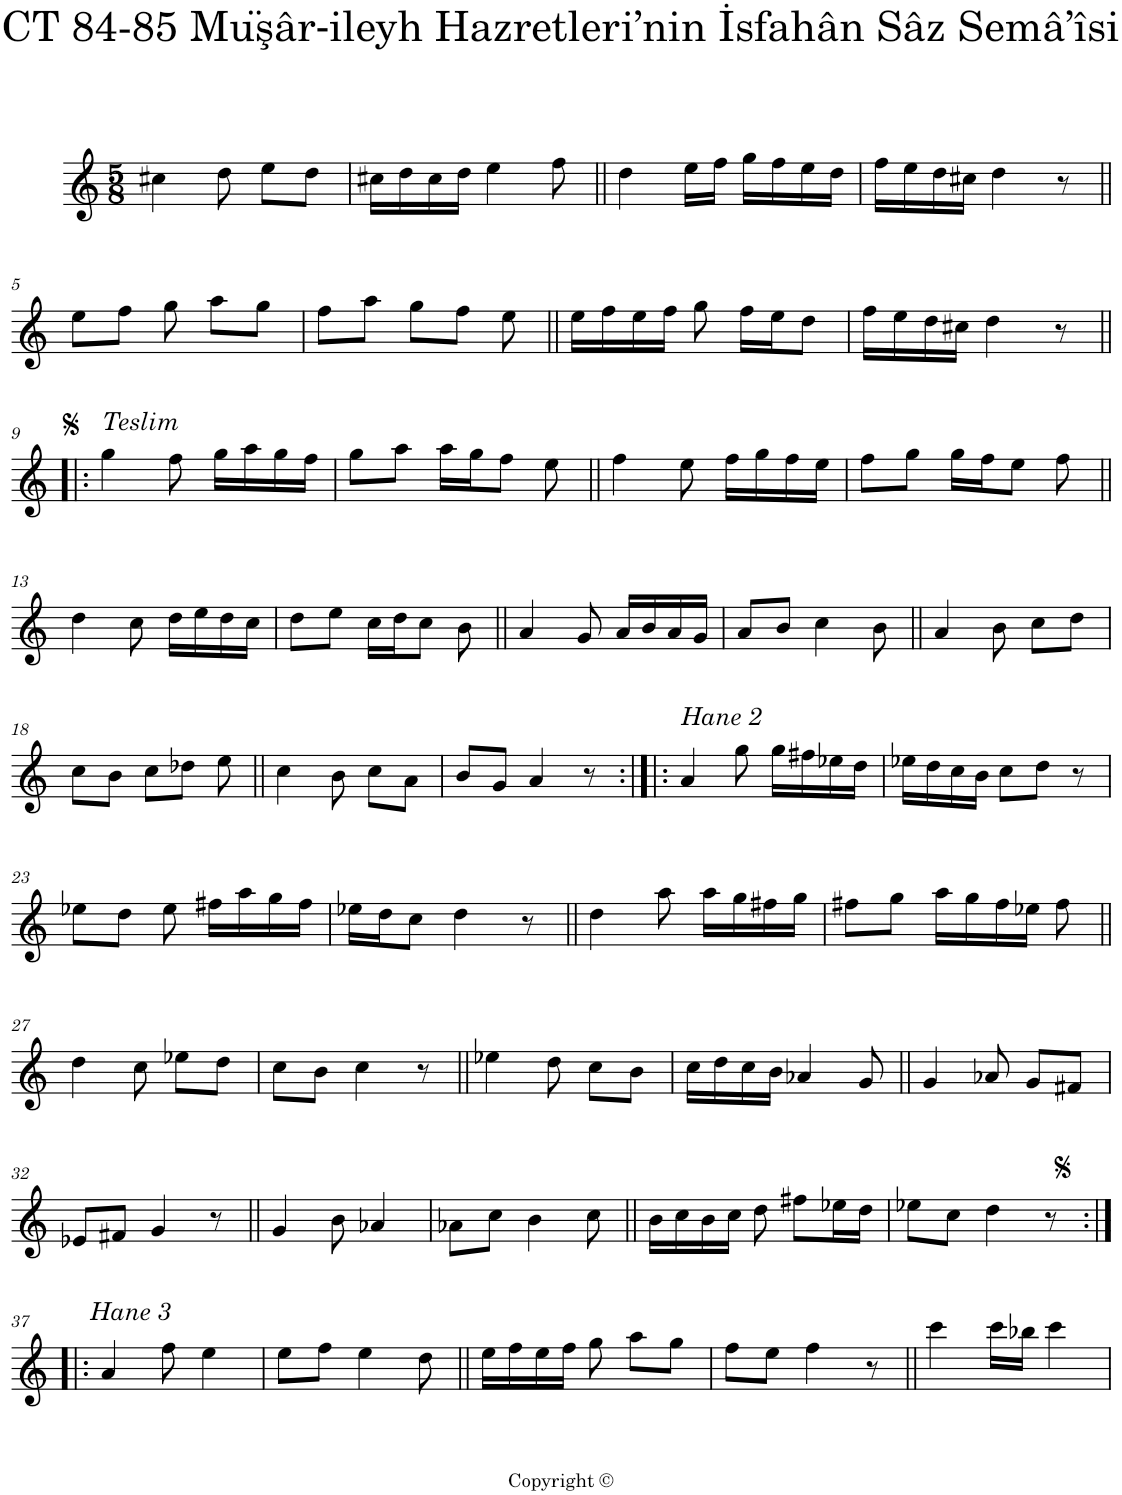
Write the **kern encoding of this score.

**kern
*part1
*staff1
*I"Piano
*I'Pno
*clefG2
*k[]
*M5/8
=1
4cc#X\
8dd\
8ee\L
8dd\J
=2
16cc#X\LL
16dd\
16cc#\
16dd\JJ
4ee\
8ff\
=3||
4dd\
16ee\LL
16ff\JJ
16gg\LL
16ff\
16ee\
16dd\JJ
=4
16ff\LL
16ee\
16dd\
16cc#X\JJ
4dd\
8r
!!LO:LB:g=z
=5||
8ee\L
8ff\J
8gg\
8aa\L
8gg\J
=6
8ff\L
8aa\J
8gg\L
8ff\J
8ee\
=7||
16ee\LL
16ff\
16ee\
16ff\JJ
8gg\
16ff\LL
16ee\J
8dd\J
=8
16ff\LL
16ee\
16dd\
16cc#X\JJ
4dd\
8r
!!LO:LB:g=z
=9!|:
!LO:TX:a:i:t=Teslim
4gg\
8ff\
16gg\LL
16aa\
16gg\
16ff\JJ
=10
8gg\L
8aa\J
16aa\LL
16gg\J
8ff\J
8ee\
=11||
4ff\
8ee\
16ff\LL
16gg\
16ff\
16ee\JJ
=12
8ff\L
8gg\J
16gg\LL
16ff\J
8ee\J
8ff\
!!LO:LB:g=z
=13||
4dd\
8cc\
16dd\LL
16ee\
16dd\
16cc\JJ
=14
8dd\L
8ee\J
16cc\LL
16dd\J
8cc\J
8b\
=15||
4a/
8g/
16a/LL
16b/
16a/
16g/JJ
=16
8a/L
8b/J
4cc\
8b\
=17||
4a/
8b\
8cc\L
8dd\J
!!LO:LB:g=z
=18
8cc\L
8b\J
8cc\L
8dd-X\J
8ee\
=19||
4cc\
8b\
8cc\L
8a\J
=20
8b/L
8g/J
4a/
8r
=21:|!|:
!LO:TX:a:i:t=Hane 2
4a/
8gg\
16gg\LL
16ff#X\
16ee-X\
16dd\JJ
=22
16ee-X\LL
16dd\
16cc\
16b\JJ
8cc\L
8dd\J
8r
!!LO:LB:g=z
=23
8ee-X\L
8dd\J
8ee-\
16ff#X\LL
16aa\
16gg\
16ff#\JJ
=24
16ee-X\LL
16dd\J
8cc\J
4dd\
8r
=25||
4dd\
8aa\
16aa\LL
16gg\
16ff#X\
16gg\JJ
=26
8ff#X\L
8gg\J
16aa\LL
16gg\
16ff#\
16ee-X\JJ
8ff#\
!!LO:LB:g=z
=27||
4dd\
8cc\
8ee-X\L
8dd\J
=28
8cc\L
8b\J
4cc\
8r
=29||
4ee-X\
8dd\
8cc\L
8b\J
=30
16cc\LL
16dd\
16cc\
16b\JJ
4a-X/
8g/
=31||
4g/
8a-X/
8g/L
8f#X/J
!!LO:LB:g=z
=32
8e-X/L
8f#X/J
4g/
8r
=33||
4g/
8b\
4a-X/
=34
8a-X\L
8cc\J
4b\
8cc\
=35||
16b\LL
16cc\
16b\
16cc\JJ
8dd\
8ff#X\L
16ee-X\L
16dd\JJ
=36
8ee-X\L
8cc\J
4dd\
8r
!!LO:LB:g=z
=37:|!|:
!LO:TX:a:i:t=Hane 3
4a/
8ff\
4ee\
=38
8ee\L
8ff\J
4ee\
8dd\
=39||
16ee\LL
16ff\
16ee\
16ff\JJ
8gg\
8aa\L
8gg\J
=40
8ff\L
8ee\J
4ff\
8r
=41||
4ccc\
16ccc\LL
16bb-X\JJ
4ccc\
=
*-
